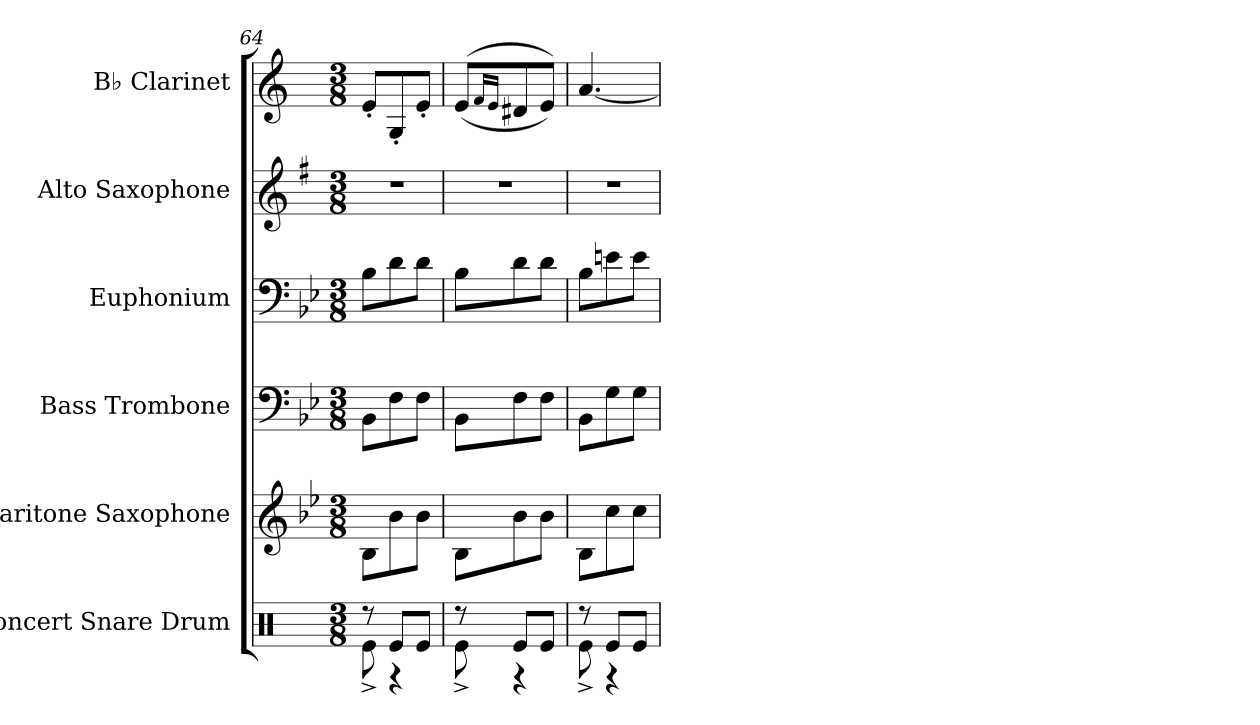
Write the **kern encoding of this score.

**kern	**kern	**kern	**kern	**kern	**kern
*part6	*part5	*part4	*part3	*part2	*part1
*staff6	*staff5	*staff4	*staff3	*staff2	*staff1
*I"Concert Snare Drum	*I"Baritone Saxophone	*I"Bass Trombone	*I"Euphonium	*I"Alto Saxophone	*I"B♭ Clarinet
*I'Con. Sn.	*I'Bar. Sax.	*I'B. Tbn.	*I'Euph.	*I'A. Sax.	*I'B♭ Cl.
*clefX	*clefG2	*clefF4	*clefF4	*clefG2	*clefG2
*	*ITrd12c21	*	*	*ITrd5c9	*ITrd1c2
*k[]	*k[b-e-]	*k[b-e-]	*k[b-e-]	*k[b-e-]	*k[b-e-]
*M3/8	*M3/8	*M3/8	*M3/8	*M3/8	*M3/8
=64	=64	=64	=64	=64	=64
*^	*	*	*	*	*
8r	8Re^\	8BB-\L	8BB-\L	8B-\L	4.r	8d'/L
8Re/L	4r	8B-\	8F\	8d\	.	8F'/
8Re/J	.	8B-\J	8F\J	8d\J	.	8d'/J
=65	=65	=65	=65	=65	=65	=65
8r	8Re^\	8BB-\L	8BB-\L	8B-\L	4.r	(<(<8d/L
.	.	.	.	.	.	16qe-/LL
.	.	.	.	.	.	16qd/JJ
8Re/L	4r	8B-\	8F\	8d\	.	8c#X/
8Re/J	.	8B-\J	8F\J	8d\J	.	8d/J))
=66	=66	=66	=66	=66	=66	=66
8r	8Re^\	8BB-\L	8BB-\L	8B-\L	4.r	[4.g/
8Re/L	4r	8c\	8G\	8en\	.	.
8Re/J	.	8c\J	8G\J	8e\J	.	.
*v	*v	*	*	*	*	*
=	=	=	=	=	=
*-	*-	*-	*-	*-	*-
